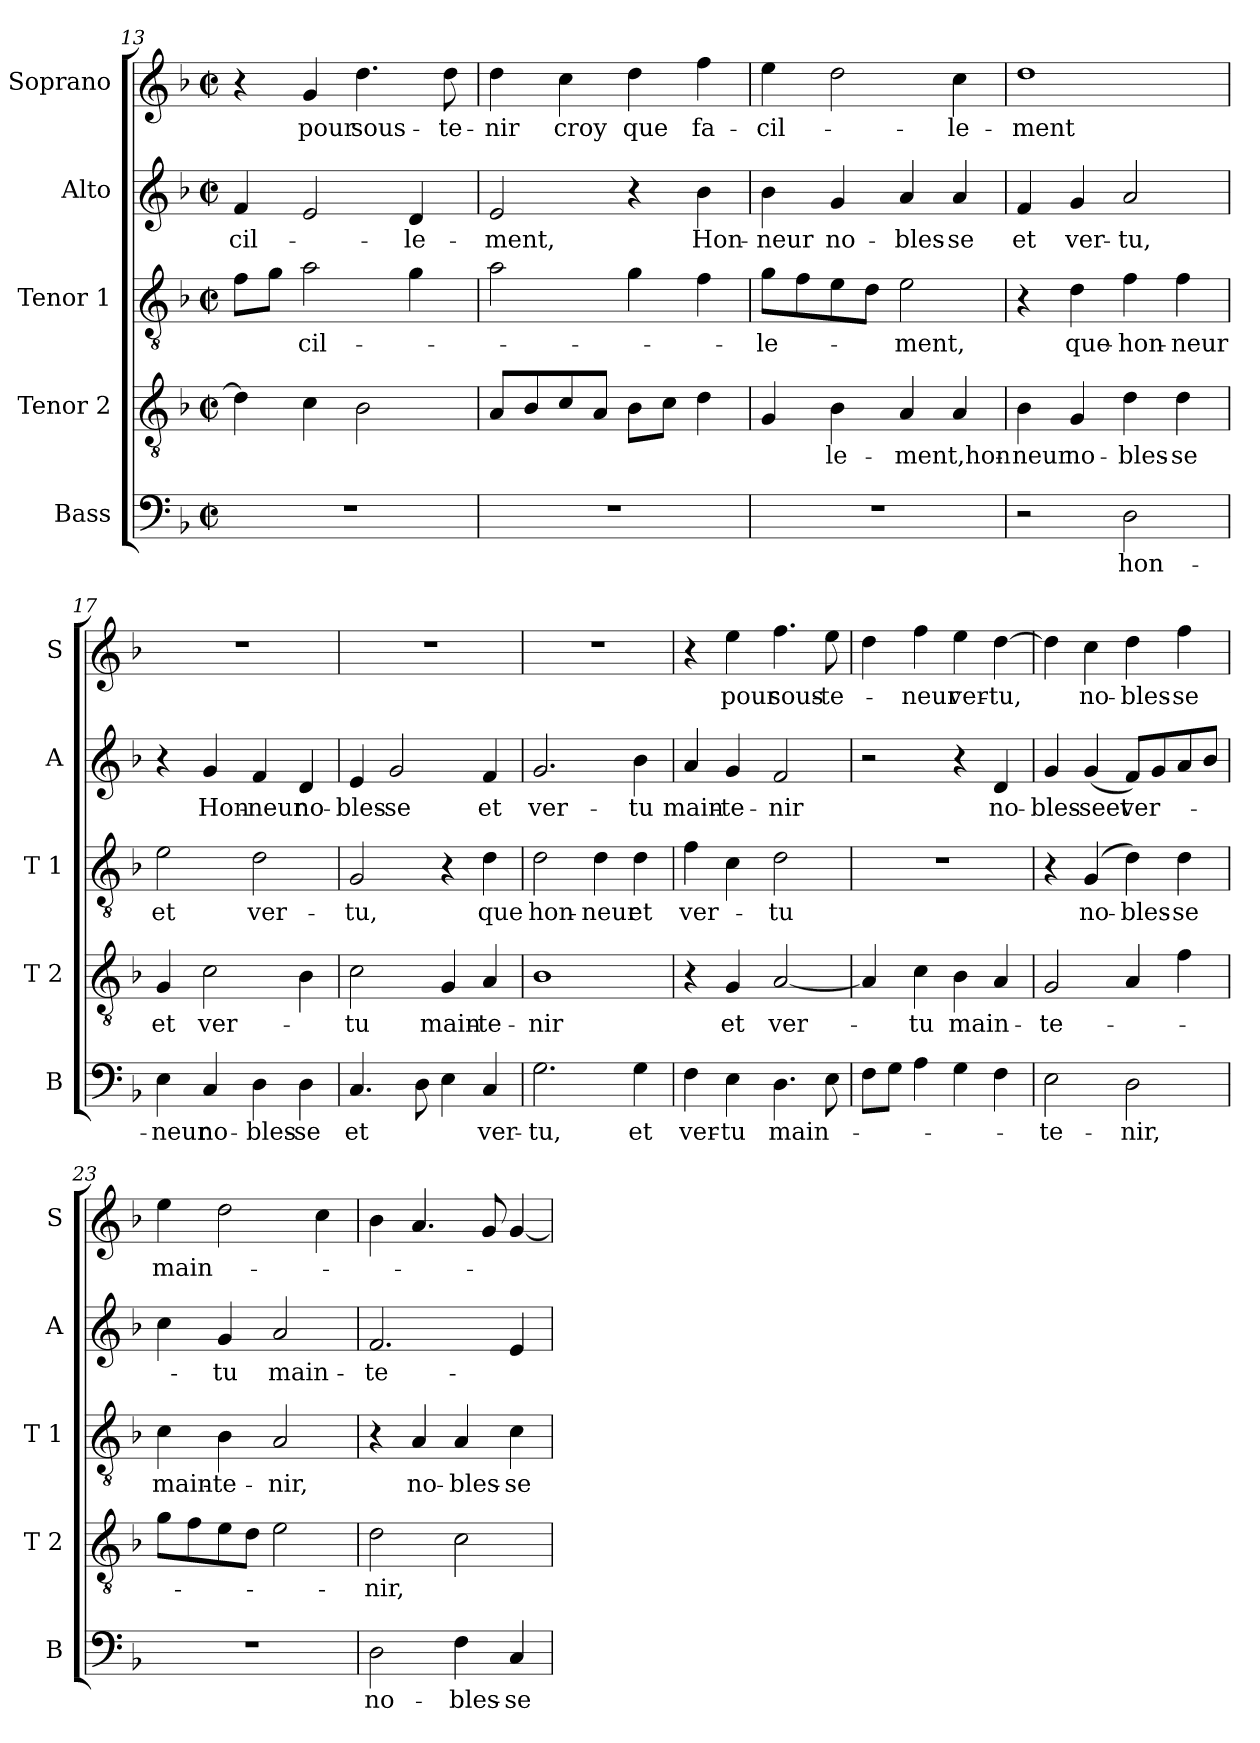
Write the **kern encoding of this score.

**kern	**text	**kern	**text	**kern	**text	**kern	**text	**kern	**text
*part5	*part5	*part4	*part4	*part3	*part3	*part2	*part2	*part1	*part1
*staff5	*staff5	*staff4	*staff4	*staff3	*staff3	*staff2	*staff2	*staff1	*staff1
*I"Bass	*	*I"Tenor 2	*	*I"Tenor 1	*	*I"Alto	*	*I"Soprano	*
*I'B	*	*I'T 2	*	*I'T 1	*	*I'A	*	*I'S	*
*clefF4	*	*clefGv2	*	*clefGv2	*	*clefG2	*	*clefG2	*
*k[b-]	*	*k[b-]	*	*k[b-]	*	*k[b-]	*	*k[b-]	*
*F:	*	*F:	*	*F:	*	*F:	*	*F:	*
*M2/2	*	*M2/2	*	*M2/2	*	*M2/2	*	*M2/2	*
*met(c|)	*	*met(c|)	*	*met(c|)	*	*met(c|)	*	*met(c|)	*
=13	=13	=13	=13	=13	=13	=13	=13	=13	=13
1r	.	4d\]	.	8f\L	.	4f/	-cil-	4r	.
.	.	.	.	8g\J	.	.	.	.	.
.	.	4c\	.	2a\	-cil-	2e/	.	4g/	-pour
.	.	2B-\	.	.	.	.	.	4.dd\	sous-
.	.	.	.	4g\	.	4d/	-le-	.	.
.	.	.	.	.	.	.	.	8dd\	-te-
!!LO:PB:g=z
=14	=14	=14	=14	=14	=14	=14	=14	=14	=14
1r	.	8A/L	.	2a\	.	2e/	-ment,	4dd\	-nir
.	.	8B-/	.	.	.	.	.	.	.
.	.	8c/	.	.	.	.	.	4cc\	croy
.	.	8A/J	.	.	.	.	.	.	.
.	.	8B-\L	.	4g\	.	4r	.	4dd\	que
.	.	8c\J	.	.	.	.	.	.	.
.	.	4d\	.	4f\	.	4b-\	Hon-	4ff\	fa-
=15	=15	=15	=15	=15	=15	=15	=15	=15	=15
1r	.	4G/	.	8g\L	-le-	4b-\	-neur	4ee\	-cil-
.	.	.	.	8f\	.	.	.	.	.
.	.	4B-\	-le-	8e\	.	4g/	no-	2dd\	.
.	.	.	.	8d\J	.	.	.	.	.
.	.	4A/	-ment,hon-	2e\	-ment,	4a/	-bles-	.	.
.	.	4A/	.	.	.	4a/	-se	4cc\	-le-
=16	=16	=16	=16	=16	=16	=16	=16	=16	=16
2r	.	4B-\	-neur	4r	.	4f/	et	1dd	-ment
.	.	4G/	no-	4d\	que-	4g/	ver-	.	.
2D\	hon-	4d\	-bles-	4f\	-hon-	2a/	-tu,	.	.
.	.	4d\	-se	4f\	-neur	.	.	.	.
=17	=17	=17	=17	=17	=17	=17	=17	=17	=17
4E\	-neur	4G/	et	2e\	et	4r	.	1r	.
4C/	no-	2c\	ver-	.	.	4g/	Hon-	.	.
4D\	-bles-	.	.	2d\	ver-	4f/	-neur	.	.
4D\	-se	4B-\	.	.	.	4d/	no-	.	.
=18	=18	=18	=18	=18	=18	=18	=18	=18	=18
4.C/	et	2c\	-tu	2G/	-tu,	4e/	-bles-	1r	.
.	.	.	.	.	.	2g/	-se	.	.
8D\	.	.	.	.	.	.	.	.	.
4E\	.	4G/	main-	4r	.	.	.	.	.
4C/	ver-	4A/	-te-	4d\	que	4f/	et	.	.
=19	=19	=19	=19	=19	=19	=19	=19	=19	=19
2.G\	-tu,	1B-	-nir	2d\	hon-	2.g/	ver-	1r	.
.	.	.	.	4d\	-neur	.	.	.	.
4G\	et	.	.	4d\	et	4b-\	-tu	.	.
=20	=20	=20	=20	=20	=20	=20	=20	=20	=20
4F\	ver-	4r	.	4f\	ver-	4a/	main-	4r	.
4E\	-tu	4G/	et	4c\	.	4g/	-te-	4ee\	pour
4.D\	main-	[2A/	ver-	2d\	-tu	2f/	-nir	4.ff\	sous-
8E\	.	.	.	.	.	.	.	8ee\	-te-
!!LO:LB:g=z
=21	=21	=21	=21	=21	=21	=21	=21	=21	=21
8F\L	.	4A/]	.	1r	.	2r	.	4dd\	.
8G\J	.	.	.	.	.	.	.	.	.
4A\	.	4c\	-tu	.	.	.	.	4ff\	-neur
4G\	.	4B-\	main-	.	.	4r	.	4ee\	ver-
4F\	.	4A/	.	.	.	4d/	no-	[4dd\	-tu,
=22	=22	=22	=22	=22	=22	=22	=22	=22	=22
2E\	-te-	2G/	-te-	4r	.	4g/	-bles-	4dd\]	.
.	.	.	.	(4G/	no-	(4g/	-seet	4cc\	no-
2D\	-nir,	4A/	.	4d\)	-bles-	8f/L)	ver-	4dd\	-bles-
.	.	.	.	.	.	8g/	.	.	.
.	.	4f\	.	4d\	-se	8a/	.	4ff\	-se
.	.	.	.	.	.	8b-/J	.	.	.
=23	=23	=23	=23	=23	=23	=23	=23	=23	=23
1r	.	8g\L	.	4c\	main-	4cc\	.	4ee\	main-
.	.	8f\	.	.	.	.	.	.	.
.	.	8e\	.	4B-\	-te-	4g/	-tu	2dd\	.
.	.	8d\J	.	.	.	.	.	.	.
.	.	2e\	.	2A/	-nir,	2a/	main-	.	.
.	.	.	.	.	.	.	.	4cc\	.
=24	=24	=24	=24	=24	=24	=24	=24	=24	=24
2D\	no-	2d\	-nir,	4r	.	2.f/	-te-	4b-\	.
.	.	.	.	4A/	no-	.	.	4.a/	.
4F\	-bles-	2c\	.	4A/	-bles-	.	.	.	.
.	.	.	.	.	.	.	.	8g/	.
4C/	-se	.	.	4c\	-se	4e/	.	[4g/	.
=	=	=	=	=	=	=	=	=	=
*-	*-	*-	*-	*-	*-	*-	*-	*-	*-
